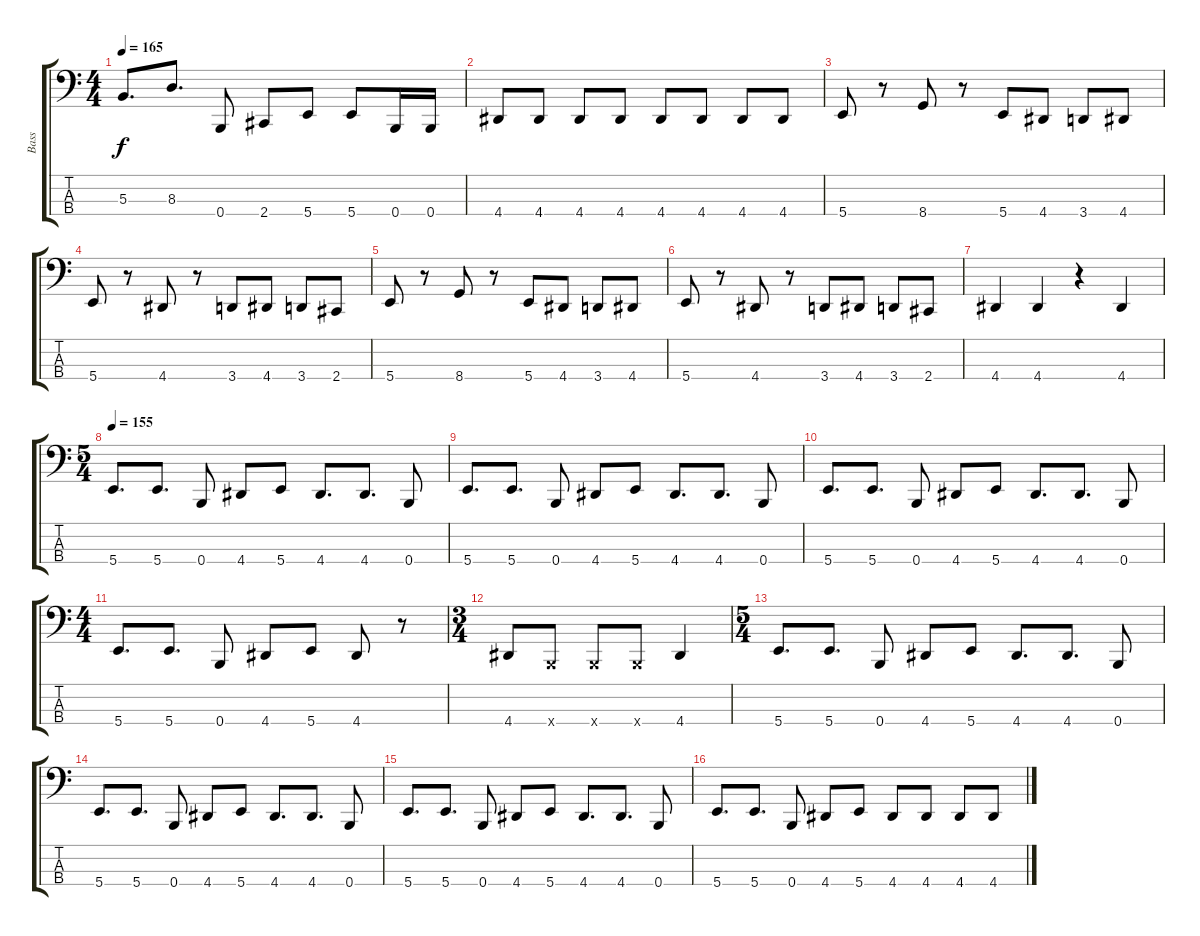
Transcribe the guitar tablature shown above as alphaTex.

\track ("Bass" "Bass") {instrument slapbass1}
\staff {score tabs}
\tuning (E2 B1 Gb1 B0) {hide}
\ts (4 4)
\tempo 165
\clef f4
\ks c
5.3.8{d dy f} 8.3.8{d} 0.4.8 2.4.8 5.4.8 5.4.8 0.4.16 0.4.16 |
4.4.8 4.4.8 4.4.8 4.4.8 4.4.8 4.4.8 4.4.8 4.4.8 |
5.4.8 r.8 8.4.8 r.8 5.4.8 4.4.8 3.4.8 4.4.8 |
5.4.8 r.8 4.4.8 r.8 3.4.8 4.4.8 3.4.8 2.4.8 |
5.4.8 r.8 8.4.8 r.8 5.4.8 4.4.8 3.4.8 4.4.8 |
5.4.8 r.8 4.4.8 r.8 3.4.8 4.4.8 3.4.8 2.4.8 |
4.4.4 4.4.4 r.4 4.4.4 |
\ts (5 4)
\tempo 155
5.4.8{d} 5.4.8{d} 0.4.8 4.4.8 5.4.8 4.4.8{d} 4.4.8{d} 0.4.8 |
5.4.8{d} 5.4.8{d} 0.4.8 4.4.8 5.4.8 4.4.8{d} 4.4.8{d} 0.4.8 |
5.4.8{d} 5.4.8{d} 0.4.8 4.4.8 5.4.8 4.4.8{d} 4.4.8{d} 0.4.8 |
\ts (4 4)
5.4.8{d} 5.4.8{d} 0.4.8 4.4.8 5.4.8 4.4.8 r.8 |
\ts (3 4)
4.4.8 0.4{x}.8 0.4{x}.8 0.4{x}.8 4.4.4 |
\ts (5 4)
5.4.8{d} 5.4.8{d} 0.4.8 4.4.8 5.4.8 4.4.8{d} 4.4.8{d} 0.4.8 |
5.4.8{d} 5.4.8{d} 0.4.8 4.4.8 5.4.8 4.4.8{d} 4.4.8{d} 0.4.8 |
5.4.8{d} 5.4.8{d} 0.4.8 4.4.8 5.4.8 4.4.8{d} 4.4.8{d} 0.4.8 |
5.4.8{d} 5.4.8{d} 0.4.8 4.4.8 5.4.8 4.4.8 4.4.8 4.4.8 4.4.8
